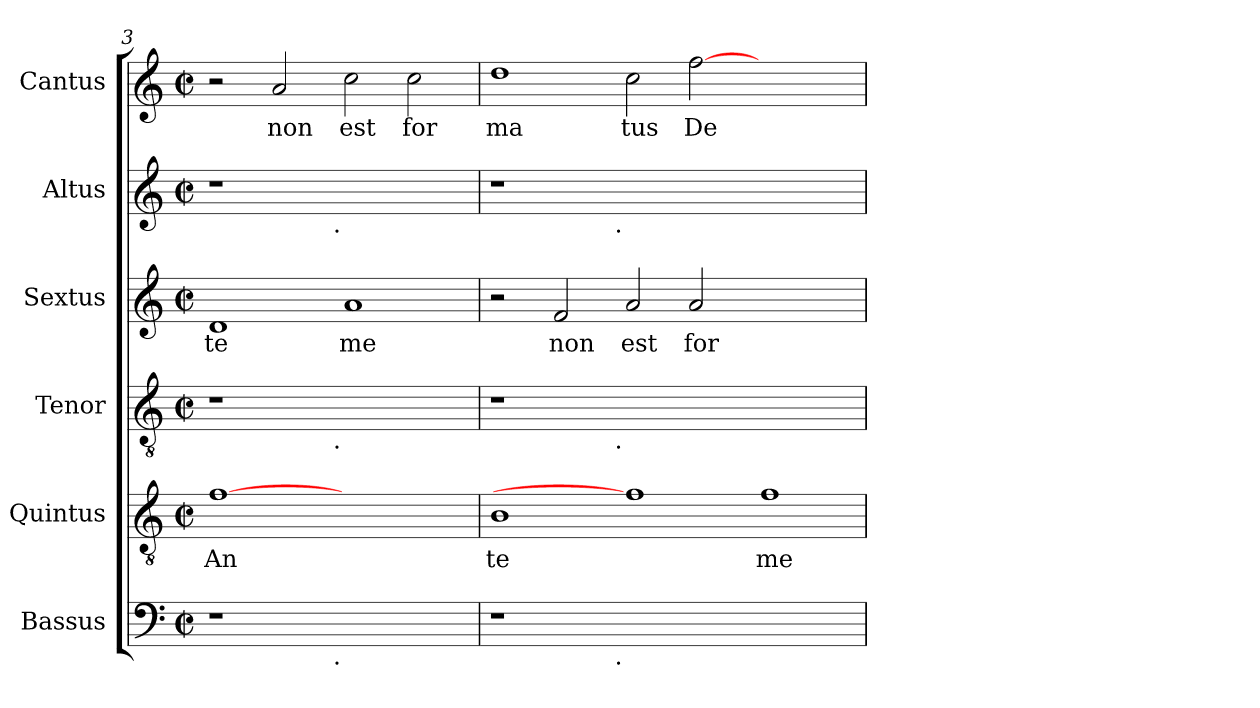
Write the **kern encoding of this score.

**kern	**kern	**text	**kern	**kern	**text	**kern	**kern	**text
*part6	*part5	*part5	*part4	*part3	*part3	*part2	*part1	*part1
*staff6	*staff5	*staff5	*staff4	*staff3	*staff3	*staff2	*staff1	*staff1
*I"Bassus	*I"Quintus	*	*I"Tenor	*I"Sextus	*	*I"Altus	*I"Cantus	*
*clefF4	*clefGv2	*	*clefGv2	*clefG2	*	*clefG2	*clefG2	*
*k[]	*k[]	*	*k[]	*k[]	*	*k[]	*k[]	*
*C:	*C:	*	*C:	*C:	*	*C:	*C:	*
*M2/2	*M2/2	*	*M2/2	*M2/2	*	*M2/2	*M2/2	*
*met(c|)	*met(c|)	*	*met(c|)	*met(c|)	*	*met(c|)	*met(c|)	*
=3	=3	=3	=3	=3	=3	=3	=3	=3
!	!	!LO:LY:b:cj	!	!	!LO:LY:b:cj	!	!	!
*^	*	*	*^	*	*	*^	*	*
1r	2ryy	[1f	An	1r	2ryy	1d	-te	1r	2ryy	2r	.
!	!	!	!	!	!	!	!	!	!	!	!LO:LY:b:cj
.	4...ryy	.	.	.	4...ryy	.	.	.	4...ryy	2a/	non
!	!	!	!	!	!	!	!	!	!LO:TX:b:t=.	!	!
!	!	!	!	!	!LO:TX:b:t=.	!	!	!	!	!	!
!	!LO:TX:b:t=.	!	!	!	!	!	!	!	!	!	!
.	1ryy	.	.	.	1ryy	.	.	.	1ryy	.	.
!	!	!	!	!	!	!	!LO:LY:b:cj	!	!	!	!LO:LY:b:cj
1ryy	.	1ryy	.	1ryy	.	1a	me	1ryy	.	2cc\	est
!	!	!	!	!	!	!	!	!	!	!	!LO:LY:b:cj
.	.	.	.	.	.	.	.	.	.	2cc\	for
.	32ryy	.	.	.	32ryy	.	.	.	32ryy	.	.
=4	=4	=4	=4	=4	=4	=4	=4	=4	=4	=4	=4
!	!	!	!LO:LY:b:cj	!	!	!	!	!	!	!	!LO:LY:b:cj
1r	2ryy	1B	te	1r	2ryy	2r	.	1r	2ryy	1dd	ma
!	!	!	!	!	!	!	!LO:LY:b:cj	!	!	!	!
.	4...ryy	.	.	.	4...ryy	2f/	non	.	4...ryy	.	.
!	!	!	!	!	!	!	!	!	!LO:TX:b:t=.	!	!
!	!	!	!	!	!LO:TX:b:t=.	!	!	!	!	!	!
!	!LO:TX:b:t=.	!	!	!	!	!	!	!	!	!	!
.	1ryy	.	.	.	1ryy	.	.	.	1ryy	.	.
!	!	!	!	!	!	!	!LO:LY:b:cj	!	!	!	!LO:LY:b:cj
0ryy	.	1f]	.	0ryy	.	2a/	est	0ryy	.	2cc\	tus
!	!	!	!	!	!	!	!LO:LY:b:cj	!	!	!	!LO:LY:b:cj
.	.	.	.	.	.	2a/	for-	.	.	[>2ff\	De
.	1ryy	.	.	.	1ryy	.	.	.	1ryy	.	.
!	!	!	!LO:LY:b:cj	!	!	!	!	!	!	!	!
.	.	1f	me	.	.	1ryy	.	.	.	1ryy	.
.	32ryy	.	.	.	32ryy	.	.	.	32ryy	.	.
*v	*v	*	*	*v	*v	*	*	*v	*v	*	*
=	=	=	=	=	=	=	=	=
*-	*-	*-	*-	*-	*-	*-	*-	*-
